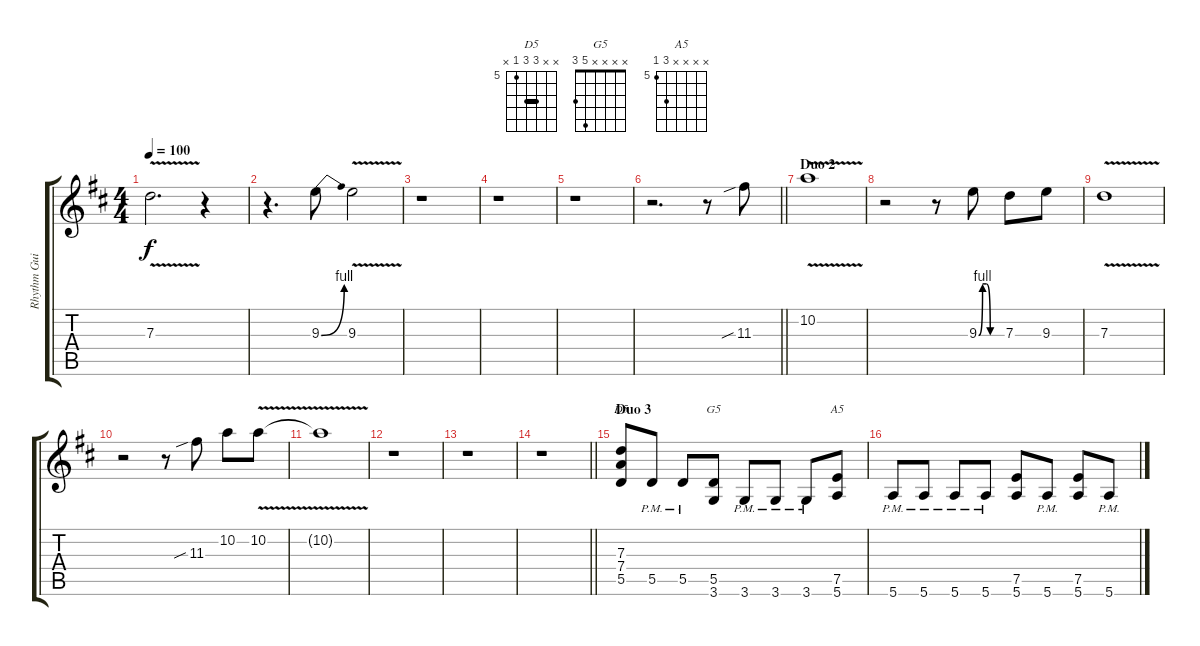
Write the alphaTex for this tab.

\track ("Rhythm Guitar" "Rhythm Gui") {instrument overdrivenguitar}
\staff {score tabs}
\tuning (E4 B3 G3 D3 A2 E2) {hide}
\chord ("D5" x x 7 7 5 x) {firstfret 5 barre 7}
\chord ("G5" x x x x 5 3)
\chord ("A5" x x x x 7 5) {firstfret 5}
\ts (4 4)
\tempo 100
\clef g2
\ks d
7.3{v}.2{d dy f} r.4 |
r.4{d} 9.3{be (bend 0 0 60 4)}.8 9.3{v}.2 |
r.1 |
r.1 |
r.1 |
\barLineRight lightlight
r.2{d} r.8 11.3{sib}.8 |
\section ("" "Duo 2")
10.2{v}.1 |
r.2 r.8 9.3{be (custom 0 0 10 4 20 4 30 0 60 0)}.8 7.3.8 9.3.8 |
7.3{v}.1 |
r.2 r.8 11.3{sib}.8 10.2.8 10.2{v}.8 |
10.2{t}.1 |
r.1 |
r.1 |
\barLineRight lightlight
r.1 |
\section ("" "Duo 3")
(7.3 7.4 5.5).8{ch "D5"} 5.5{pm}.8 5.5{pm}.8 (5.5 3.6).8{ch "G5"} 3.6{pm}.8 3.6{pm}.8 3.6{pm}.8 (7.5 5.6).8{ch "A5"} |
5.6{pm}.8 5.6{pm}.8 5.6{pm}.8 5.6{pm}.8 (7.5 5.6).8 5.6{pm}.8 (7.5 5.6).8 5.6{pm}.8
